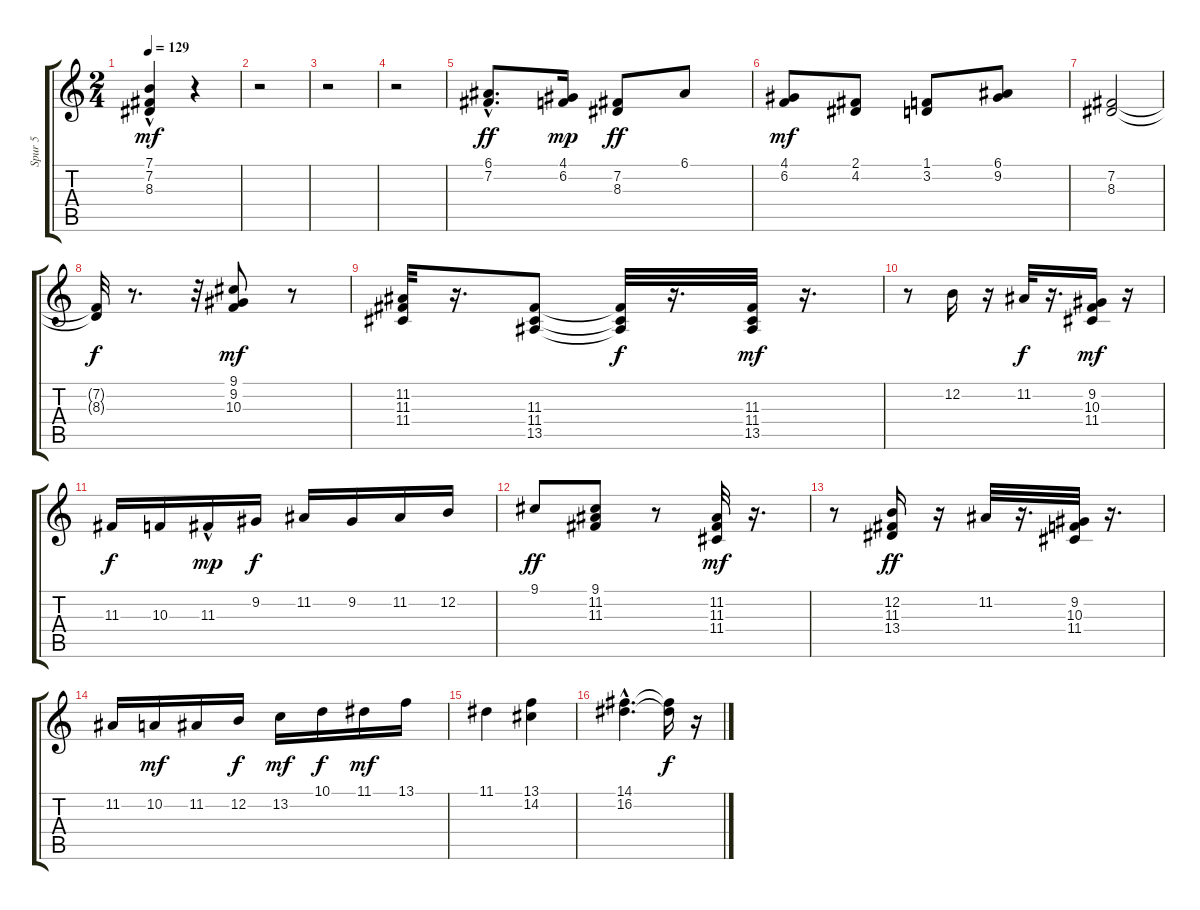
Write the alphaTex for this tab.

\track ("Spur 5" "Spur 5") {instrument accordion}
\staff {score tabs}
\tuning (E4 B3 G3 D3 A2 E2) {hide}
\ts (2 4)
\tempo 129
\clef g2
\ks c
(7.1 7.2{hac} 8.3{hac}).4{dy mf} r.4 |
r.2 |
r.2 |
r.2 |
(6.1{hac} 7.2{hac}).8{d dy ff} (4.1 6.2).16{dy mp} (7.2 8.3).8{dy ff} 6.1.8 |
(4.1 6.2).8{dy mf} (2.1 4.2).8 (1.1 3.2).8 (6.1 9.2).8 |
(7.2 8.3).2 |
(7.2{t} 8.3{t}).32{dy f} r.8{d} r.32 (9.1 9.2 10.3).8{dy mf} r.8 |
(11.2 11.3 11.4).32 r.16{d} (11.3 11.4 13.5).8 (11.3{t} 11.4{t} 13.5{t}).32{dy f} r.16{d} (11.3 11.4 13.5).32{dy mf} r.16{d} |
r.8 12.2.16 r.16 11.2.32{dy f} r.16{d} (9.2 10.3 11.4).16{dy mf} r.16 |
11.3.16{dy f} 10.3.16 11.3{hac}.16{dy mp} 9.2.16{dy f} 11.2.16 9.2.16 11.2.16 12.2.16 |
9.1.8{dy ff} (9.1 11.2 11.3).8 r.8 (11.2 11.3 11.4).32{dy mf} r.16{d} |
r.8 (12.2 11.3 13.4).16{dy ff} r.16 11.2.32 r.16{d} (9.2 10.3 11.4).32 r.16{d} |
11.2.16 10.2.16{dy mf} 11.2.16 12.2.16{dy f} 13.2.16{dy mf} 10.1.16{dy f} 11.1.16{dy mf} 13.1.16 |
11.1.4 (13.1 14.2).4 |
(14.1{hac} 16.2{hac}).4{d} (14.1{t} 16.2{t}).16{dy f} r.16
